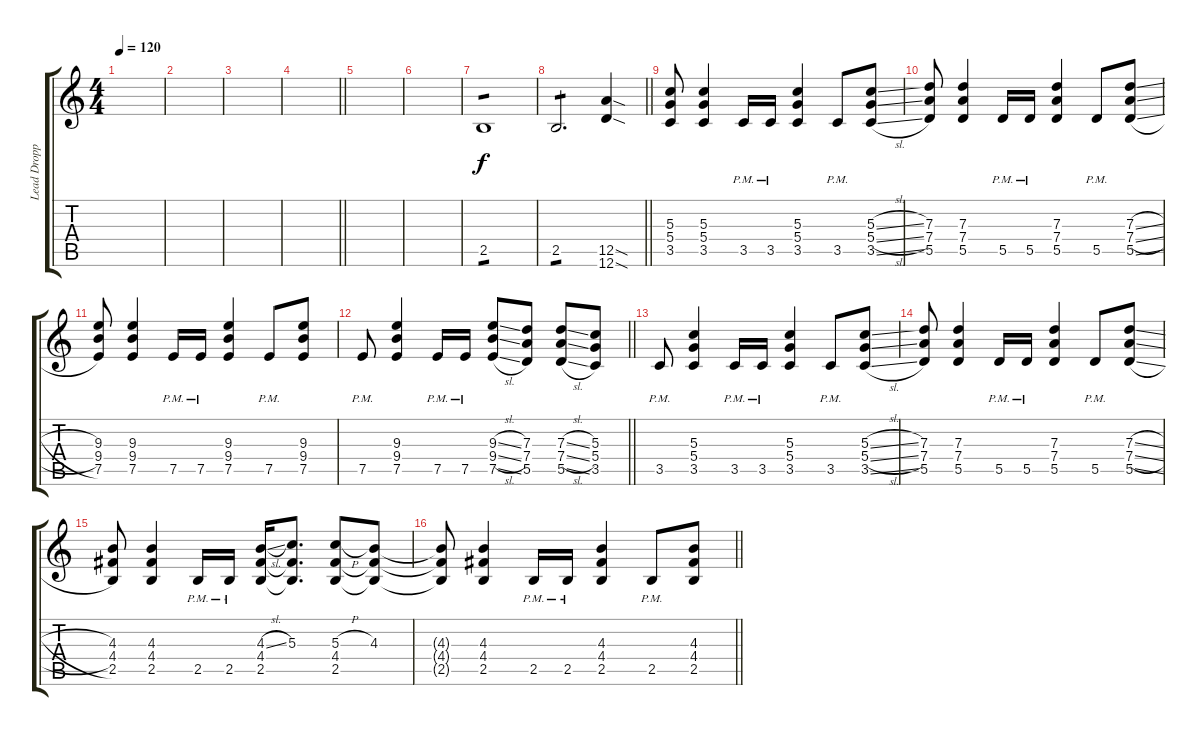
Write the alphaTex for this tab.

\track ("Lead Dropped D " "Lead Dropp") {instrument distortionguitar}
\staff {score tabs}
\tuning (E4 B3 G3 D3 A2 D2) {hide}
\ts (4 4)
\tempo 120
\clef g2
\ks c
|
|
|
\barLineRight lightlight
|
|
|
2.5.1{tp 1 volume 16} |
\barLineRight lightlight
2.5.2{d tp 1} (12.5{sod} 12.6{sod}).4 |
(5.3 5.4 3.5).8 (5.3 5.4 3.5).4 3.5{pm}.16 3.5{pm}.16 (5.3 5.4 3.5).4 3.5{pm}.8 (5.3{sl} 5.4{sl} 3.5{sl}).8 |
(7.3 7.4 5.5).8 (7.3 7.4 5.5).4 5.5{pm}.16 5.5{pm}.16 (7.3 7.4 5.5).4 5.5{pm}.8 (7.3{sl} 7.4{sl} 5.5{sl}).8 |
(9.3 9.4 7.5).8 (9.3 9.4 7.5).4 7.5{pm}.16 7.5{pm}.16 (9.3 9.4 7.5).4 7.5{pm}.8 (9.3 9.4 7.5).8 |
\barLineRight lightlight
7.5{pm}.8 (9.3 9.4 7.5).4 7.5{pm}.16 7.5{pm}.16 (9.3{sl} 9.4{sl} 7.5{sl}).8 (7.3 7.4 5.5).8 (7.3{sl} 7.4{sl} 5.5{sl}).8 (5.3 5.4 3.5).8 |
3.5{pm}.8 (5.3 5.4 3.5).4 3.5{pm}.16 3.5{pm}.16 (5.3 5.4 3.5).4 3.5{pm}.8 (5.3{sl} 5.4{sl} 3.5{sl}).8 |
(7.3 7.4 5.5).8 (7.3 7.4 5.5).4 5.5{pm}.16 5.5{pm}.16 (7.3 7.4 5.5).4 5.5{pm}.8 (7.3{sl} 7.4{sl} 5.5{sl}).8 |
(4.3 4.4 2.5).8 (4.3 4.4 2.5).4 2.5{pm}.16 2.5{pm}.16 (4.3{sl} 4.4 2.5).16 (5.3 4.4{t} 2.5{t}).8{d} (5.3{h} 4.4 2.5).8 (4.3 4.4{t} 2.5{t}).8 |
\barLineRight lightlight
(4.3{t} 4.4{t} 2.5{t}).8 (4.3 4.4 2.5).4 2.5{pm}.16 2.5{pm}.16 (4.3 4.4 2.5).4 2.5{pm}.8 (4.3 4.4 2.5).8
